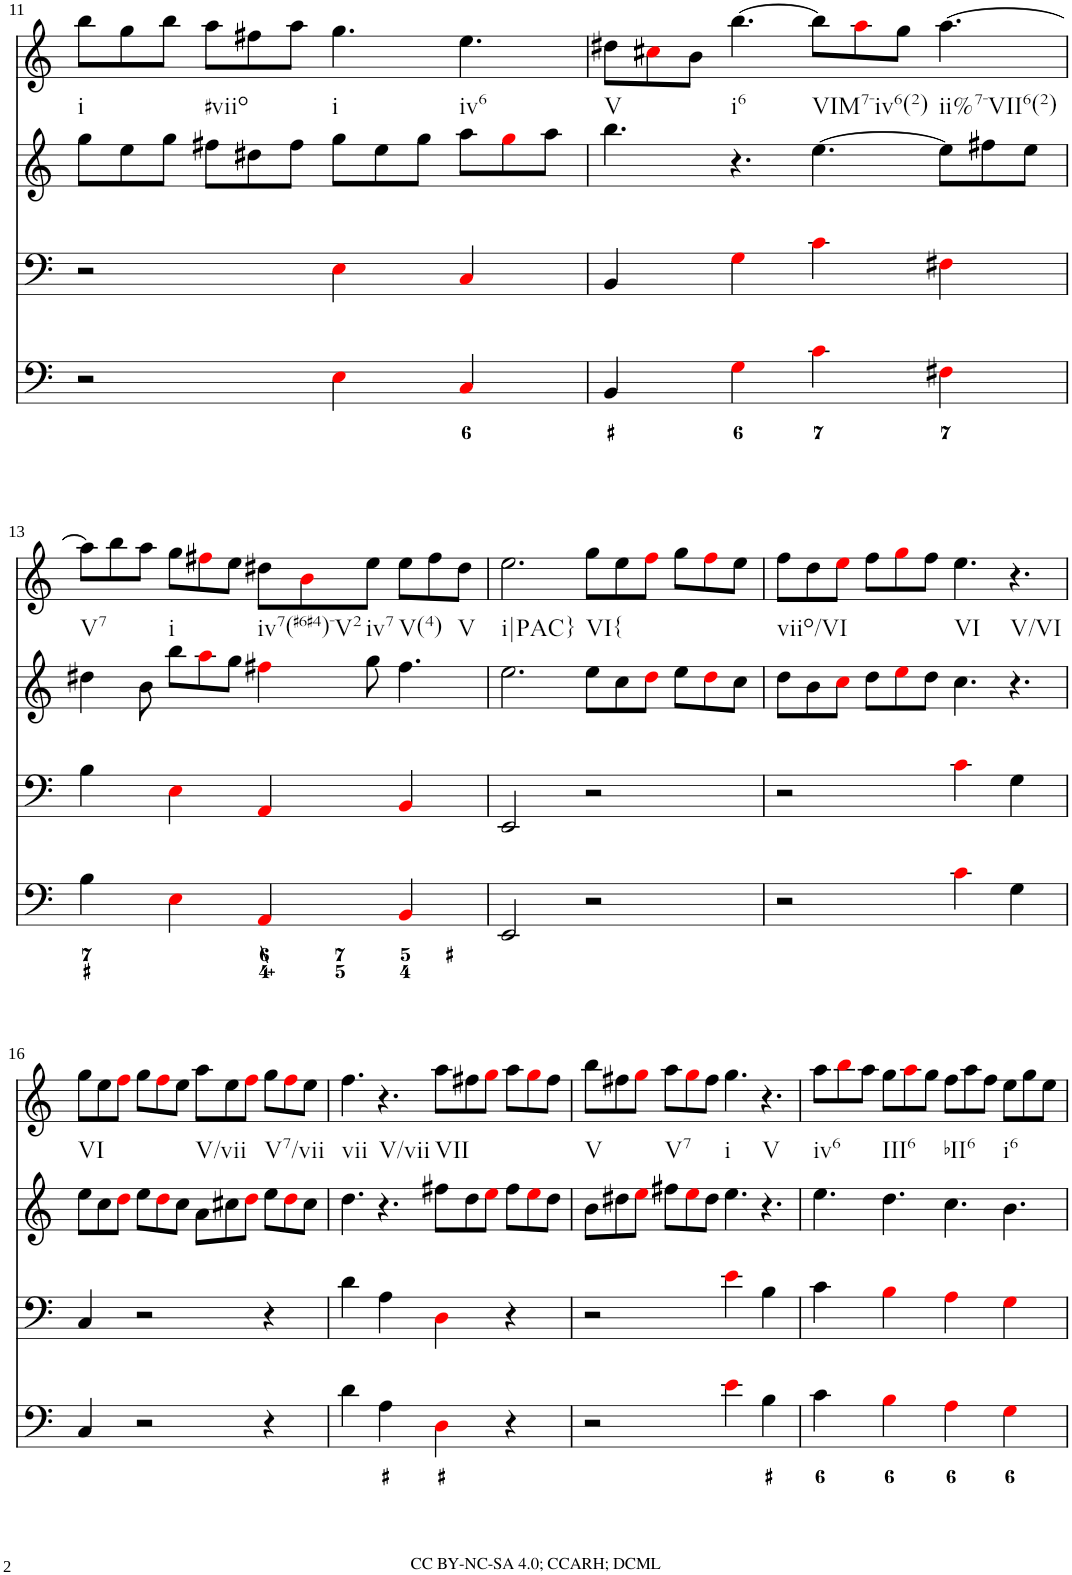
**kern	**kern	**kern	**kern
*part4	*part3	*part2	*part1
*staff4	*staff3	*staff2	*staff1
*I"Piano	*I"Piano	*I"Piano	*I"Piano
*I'Pno	*I'Pno	*I'Pno	*I'Pno
!!LO:PB:g=z
*clefF4	*clefF4	*clefG2	*clefG2
*k[]	*k[]	*k[]	*k[]
*M2/2	*M2/2	*M12/8	*M12/8
=11	=11	=11	=11
!	!	!	!LO:TX:b:t=i
2r	2r	8gg\L	8bb\L
.	.	8ee\	8gg\
.	.	8gg\J	8bb\J
!	!	!	!LO:TX:b:t=#viio
.	.	8ff#X\L	8aa\L
4Ei\	4Ei\	8dd#X\	8ff#X\
.	.	8ff#\J	8aa\J
!	!	!	!LO:TX:b:t=i
4Ci/	4Ci/	8gg\L	4.gg\
.	.	8ee\	.
2ryy	2ryy	8gg\J	.
!	!	!	!LO:TX:b:t=iv6
.	.	8aa\L	4.ee\
.	.	8ggi\	.
.	.	8aa\J	.
=12	=12	=12	=12
!	!	!	!LO:TX:b:t=V
4BB/	4BB/	4.bb\	8dd#X\L
.	.	.	8cc#Xi\
4Gi\	4Gi\	.	8b\J
!	!	!	!LO:TX:b:t=i6
.	.	4.r	[4.bb\
4ci\	4ci\	.	.
!	!	!	!LO:TX:b:t=VIM7-iv6(2)
4F#Xi\	4F#Xi\	[4.ee\	8bb\L]
.	.	.	8aai\
2ryy	2ryy	.	8gg\J
!	!	!	!LO:TX:b:t=ii%7-VII6(2)
.	.	8ee\L]	[4.aa\
.	.	8ff#X\	.
.	.	8ee\J	.
!!LO:LB:g=z
=13	=13	=13	=13
!	!	!	!LO:TX:b:t=V7
4B\	4B\	4dd#X\	8aa\L]
.	.	.	8bb\
4Ei\	4Ei\	8b\	8aa\J
!	!	!	!LO:TX:b:t=i
.	.	8bb\L	8gg\L
4AAi/	4AAi/	8aai\	8ff#Xi\
.	.	8gg\J	8ee\J
!	!	!	!LO:TX:b:t=iv7(#6#4)-V2
4BBi/	4BBi/	4ff#Xi\	8dd#X\L
.	.	.	8bi\
!	!	!	!LO:TX:b:t=iv7
2ryy	2ryy	8gg\	8ee\J
!	!	!	!LO:TX:b:t=V(4)
.	.	4.ff#\	8ee\L
.	.	.	8ff#\
!	!	!	!LO:TX:b:t=V
.	.	.	8dd#\J
=14	=14	=14	=14
!	!	!	!LO:TX:b:t=i|PAC}
2EE/	2EE/	2.ee\	2.ee\
2r	2r	.	.
!	!	!	!LO:TX:b:t=VI{
.	.	8ee\L	8gg\L
.	.	8cc\	8ee\
2ryy	2ryy	8ddi\J	8ffi\J
.	.	8ee\L	8gg\L
.	.	8ddi\	8ffi\
.	.	8cc\J	8ee\J
=15	=15	=15	=15
!	!	!	!LO:TX:b:t=viio/VI
2r	2r	8dd\L	8ff\L
.	.	8b\	8dd\
.	.	8cci\J	8eei\J
.	.	8dd\L	8ff\L
4ci\	4ci\	8eei\	8ggi\
.	.	8dd\J	8ff\J
!	!	!	!LO:TX:b:t=VI
4G\	4G\	4.cc\	4.ee\
2ryy	2ryy	.	.
!	!	!	!LO:TX:b:t=V/VI
.	.	4.r	4.r
!!LO:LB:g=z
=16	=16	=16	=16
!	!	!	!LO:TX:b:t=VI
4C/	4C/	8ee\L	8gg\L
.	.	8cc\	8ee\
2r	2r	8ddi\J	8ffi\J
.	.	8ee\L	8gg\L
.	.	8ddi\	8ffi\
.	.	8cc\J	8ee\J
!	!	!	!LO:TX:b:t=V/vii
4r	4r	8a\L	8aa\L
.	.	8cc#X\	8ee\
2ryy	2ryy	8ddi\J	8ffi\J
!	!	!	!LO:TX:b:t=V7/vii
.	.	8ee\L	8gg\L
.	.	8ddi\	8ffi\
.	.	8cc#\J	8ee\J
=17	=17	=17	=17
!	!	!	!LO:TX:b:t=vii
4d\	4d\	4.dd\	4.ff\
4A\	4A\	.	.
!	!	!	!LO:TX:b:t=V/vii
.	.	4.r	4.r
4Di\	4Di\	.	.
!	!	!	!LO:TX:b:t=VII
4r	4r	8ff#X\L	8aa\L
.	.	8dd\	8ff#X\
2ryy	2ryy	8eei\J	8ggi\J
.	.	8ff#\L	8aa\L
.	.	8eei\	8ggi\
.	.	8dd\J	8ff#\J
=18	=18	=18	=18
!	!	!	!LO:TX:b:t=V
2r	2r	8b\L	8bb\L
.	.	8dd#X\	8ff#X\
.	.	8eei\J	8ggi\J
!	!	!	!LO:TX:b:t=V7
.	.	8ff#X\L	8aa\L
4ei\	4ei\	8eei\	8ggi\
.	.	8dd#\J	8ff#\J
!	!	!	!LO:TX:b:t=i
4B\	4B\	4.ee\	4.gg\
2ryy	2ryy	.	.
!	!	!	!LO:TX:b:t=V
.	.	4.r	4.r
=19	=19	=19	=19
!	!	!	!LO:TX:b:t=iv6
4c\	4c\	4.ee\	8aa\L
.	.	.	8bbi\
4Bi\	4Bi\	.	8aa\J
!	!	!	!LO:TX:b:t=III6
.	.	4.dd\	8gg\L
4Ai\	4Ai\	.	8aai\
.	.	.	8gg\J
!	!	!	!LO:TX:b:t=bII6
4Gi\	4Gi\	4.cc\	8ff\L
.	.	.	8aa\
2ryy	2ryy	.	8ff\J
!	!	!	!LO:TX:b:t=i6
.	.	4.b\	8ee\L
.	.	.	8gg\
.	.	.	8ee\J
=	=	=	=
*-	*-	*-	*-
